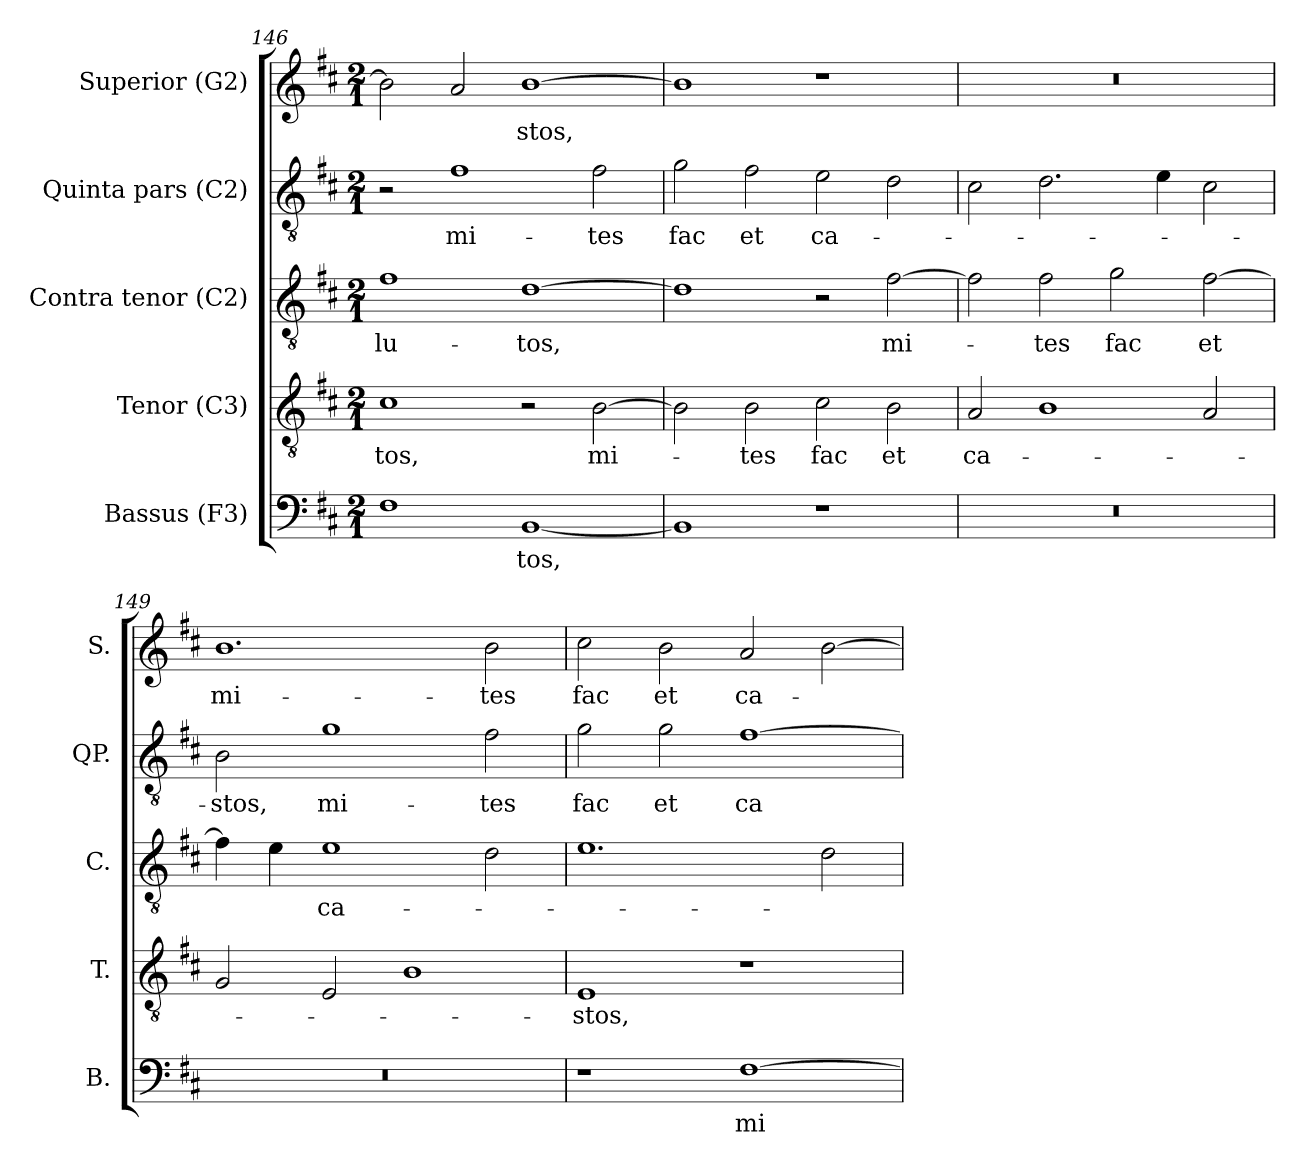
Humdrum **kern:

**kern	**text	**kern	**text	**kern	**text	**kern	**text	**kern	**text
*part5	*part5	*part4	*part4	*part3	*part3	*part2	*part2	*part1	*part1
*staff5	*staff5	*staff4	*staff4	*staff3	*staff3	*staff2	*staff2	*staff1	*staff1
*I"Bassus (F3)	*	*I"Tenor (C3)	*	*I"Contra tenor (C2)	*	*I"Quinta pars (C2)	*	*I"Superior (G2)	*
*I'B.	*	*I'T.	*	*I'C.	*	*I'QP.	*	*I'S.	*
*clefF4	*	*clefGv2	*	*clefGv2	*	*clefGv2	*	*clefG2	*
*	*	*ITrd7c12	*	*ITrd7c12	*	*ITrd7c12	*	*	*
*k[f#c#]	*	*k[f#c#]	*	*k[f#c#]	*	*k[f#c#]	*	*k[f#c#]	*
*D:	*	*D:	*	*D:	*	*D:	*	*D:	*
*M2/1	*	*M2/1	*	*M2/1	*	*M2/1	*	*M2/1	*
=146	=146	=146	=146	=146	=146	=146	=146	=146	=146
!	!	!	!LO:LY:b:color=#000000	!	!	!	!	!	!
!	!	!	!	!	!LO:LY:b:color=#000000	!	!	!	!
1F#i	.	1C#i	-tos,	1F#i	-lu-	2r	.	2bi\]	.
!	!	!	!	!	!	!	!LO:LY:b:color=#000000	!	!
.	.	.	.	.	.	1F#i	mi-	2ai/	.
!	!LO:LY:b:color=#000000	!	!	!	!	!	!	!	!
!	!	!	!	!	!LO:LY:b:color=#000000	!	!	!	!
!	!	!	!	!	!	!	!	!	!LO:LY:b:color=#000000
[1BBi	-tos,	2r	.	[1Di	-tos,	.	.	[1bi	-stos,
!	!	!	!LO:LY:b:color=#000000	!	!	!	!	!	!
!	!	!	!	!	!	!	!LO:LY:b:color=#000000	!	!
.	.	[2BBi\	mi-	.	.	2F#i\	-tes	.	.
!!LO:LB:g=z
=147	=147	=147	=147	=147	=147	=147	=147	=147	=147
!	!	!	!	!	!	!	!LO:LY:b:color=#000000	!	!
1BBi]	.	2BBi\]	.	1Di]	.	2Gi\	fac	1bi]	.
!	!	!	!LO:LY:b:color=#000000	!	!	!	!	!	!
!	!	!	!	!	!	!	!LO:LY:b:color=#000000	!	!
.	.	2BBi\	-tes	.	.	2F#i\	et	.	.
!	!	!	!LO:LY:b:color=#000000	!	!	!	!	!	!
!	!	!	!	!	!	!	!LO:LY:b:color=#000000	!	!
1r	.	2C#i\	fac	2r	.	2Ei\	ca-	1r	.
!	!	!	!LO:LY:b:color=#000000	!	!	!	!	!	!
!	!	!	!	!	!LO:LY:b:color=#000000	!	!	!	!
.	.	2BBi\	et	[2F#i\	mi-	2Di\	.	.	.
=148	=148	=148	=148	=148	=148	=148	=148	=148	=148
!LO:N:vis=1	!	!	!	!	!	!	!	!	!
!	!	!	!LO:LY:b:color=#000000	!	!	!	!	!LO:N:vis=1	!
0r	.	2AAi/	ca-	2F#i\]	.	2C#i\	.	0r	.
!	!	!	!	!	!LO:LY:b:color=#000000	!	!	!	!
.	.	1BBi	.	2F#i\	-tes	2.Di\	.	.	.
!	!	!	!	!	!LO:LY:b:color=#000000	!	!	!	!
.	.	.	.	2Gi\	fac	.	.	.	.
.	.	.	.	.	.	4Ei\	.	.	.
!	!	!	!	!	!LO:LY:b:color=#000000	!	!	!	!
.	.	2AAi/	.	[2F#i\	et	2C#i\	.	.	.
=149	=149	=149	=149	=149	=149	=149	=149	=149	=149
!LO:N:vis=1	!	!	!	!	!	!	!	!	!
!	!	!	!	!	!	!	!LO:LY:b:color=#000000	!	!
!	!	!	!	!	!	!	!	!	!LO:LY:b:color=#000000
0r	.	2GGi/	.	4F#i\]	.	2BBi\	-stos,	1.bi	mi-
.	.	.	.	4Ei\	.	.	.	.	.
!	!	!	!	!	!LO:LY:b:color=#000000	!	!	!	!
!	!	!	!	!	!	!	!LO:LY:b:color=#000000	!	!
.	.	2EEi/	.	1Ei	ca-	1Gi	mi-	.	.
.	.	1BBi	.	.	.	.	.	.	.
!	!	!	!	!	!	!	!LO:LY:b:color=#000000	!	!
!	!	!	!	!	!	!	!	!	!LO:LY:b:color=#000000
.	.	.	.	2Di\	.	2F#i\	-tes	2bi\	-tes
=150	=150	=150	=150	=150	=150	=150	=150	=150	=150
!	!	!	!LO:LY:b:color=#000000	!	!	!	!	!	!
!	!	!	!	!	!	!	!LO:LY:b:color=#000000	!	!
!	!	!	!	!	!	!	!	!	!LO:LY:b:color=#000000
1r	.	1EEi	-stos,	1.Ei	.	2Gi\	fac	2cc#i\	fac
!	!	!	!	!	!	!	!LO:LY:b:color=#000000	!	!
!	!	!	!	!	!	!	!	!	!LO:LY:b:color=#000000
.	.	.	.	.	.	2Gi\	et	2bi\	et
!	!LO:LY:b:color=#000000	!	!	!	!	!	!	!	!
!	!	!	!	!	!	!	!LO:LY:b:color=#000000	!	!
!	!	!	!	!	!	!	!	!	!LO:LY:b:color=#000000
[1F#i	mi-	1r	.	.	.	[1F#i	ca-	2ai/	ca-
.	.	.	.	2Di\	.	.	.	[2bi\	.
=	=	=	=	=	=	=	=	=	=
*-	*-	*-	*-	*-	*-	*-	*-	*-	*-
